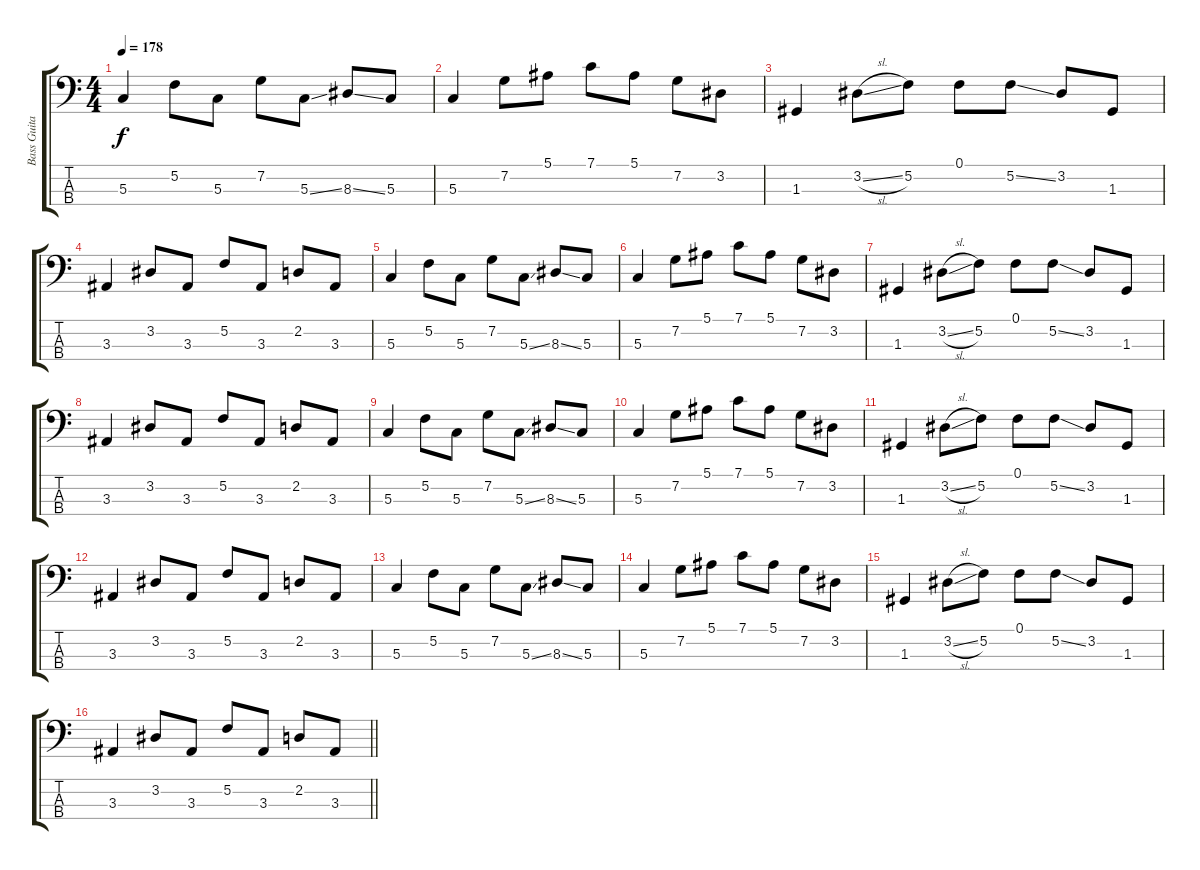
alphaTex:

\track ("Bass Guitar" "Bass Guita") {instrument electricbasspick}
\staff {score tabs}
\tuning (F2 C2 G1 C1) {hide}
\ts (4 4)
\tempo 178
\clef f4
\ks c
5.3.4{dy f} 5.2.8 5.3.8 7.2.8 5.3{ss}.8 8.3{ss}.8 5.3.8 |
5.3.4 7.2.8 5.1.8 7.1.8 5.1.8 7.2.8 3.2.8 |
1.3.4 3.2{sl}.8 5.2.8 0.1.8 5.2{ss}.8 3.2.8 1.3.8 |
3.3.4 3.2.8 3.3.8 5.2.8 3.3.8 2.2.8 3.3.8 |
5.3.4 5.2.8 5.3.8 7.2.8 5.3{ss}.8 8.3{ss}.8 5.3.8 |
5.3.4 7.2.8 5.1.8 7.1.8 5.1.8 7.2.8 3.2.8 |
1.3.4 3.2{sl}.8 5.2.8 0.1.8 5.2{ss}.8 3.2.8 1.3.8 |
3.3.4 3.2.8 3.3.8 5.2.8 3.3.8 2.2.8 3.3.8 |
5.3.4 5.2.8 5.3.8 7.2.8 5.3{ss}.8 8.3{ss}.8 5.3.8 |
5.3.4 7.2.8 5.1.8 7.1.8 5.1.8 7.2.8 3.2.8 |
1.3.4 3.2{sl}.8 5.2.8 0.1.8 5.2{ss}.8 3.2.8 1.3.8 |
3.3.4 3.2.8 3.3.8 5.2.8 3.3.8 2.2.8 3.3.8 |
5.3.4 5.2.8 5.3.8 7.2.8 5.3{ss}.8 8.3{ss}.8 5.3.8 |
5.3.4 7.2.8 5.1.8 7.1.8 5.1.8 7.2.8 3.2.8 |
1.3.4 3.2{sl}.8 5.2.8 0.1.8 5.2{ss}.8 3.2.8 1.3.8 |
\barLineRight lightlight
3.3.4 3.2.8 3.3.8 5.2.8 3.3.8 2.2.8 3.3.8
